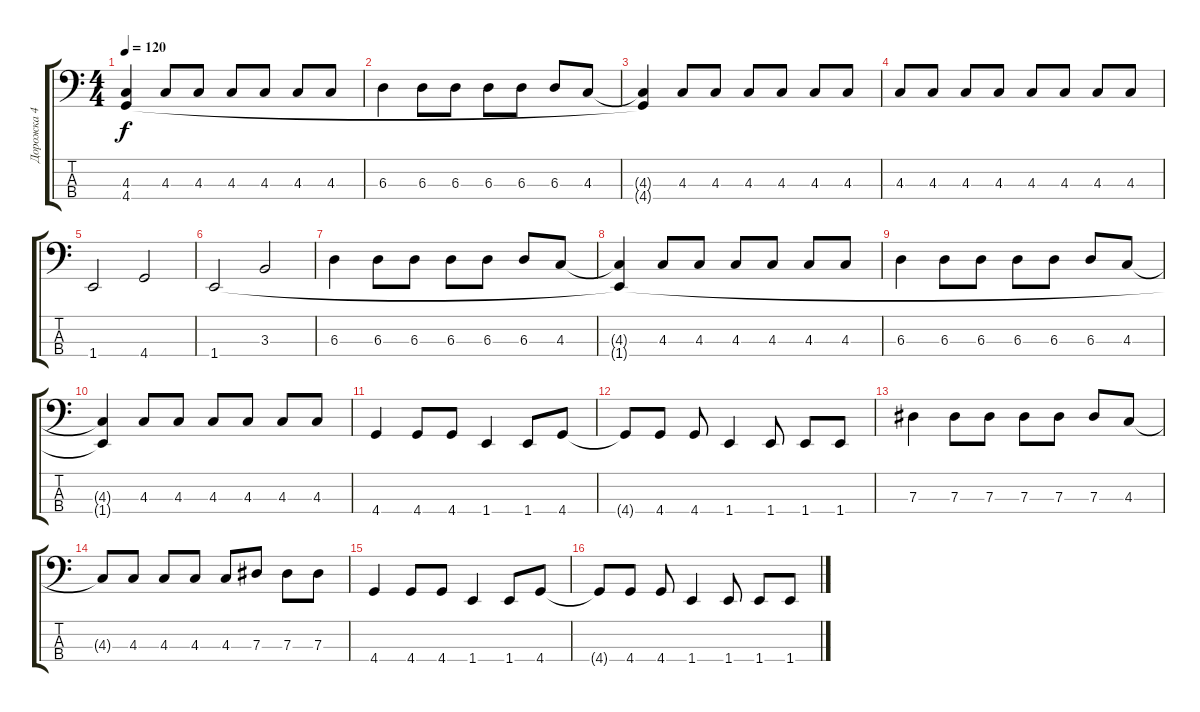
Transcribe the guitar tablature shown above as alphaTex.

\track ("Дорожка 4" "Дорожка 4") {instrument electricbassfinger}
\staff {score tabs}
\tuning (Gb2 Db2 Ab1 Eb1) {hide}
\ts (4 4)
\tempo 120
\clef f4
\ks c
(4.3{t} 4.4{t}).4{dy f} 4.3.8 4.3.8 4.3.8 4.3.8 4.3.8 4.3.8 |
6.3.4 6.3.8 6.3.8 6.3.8 6.3.8 6.3.8 4.3.8 |
(4.3{t} 4.4{t}).4 4.3.8 4.3.8 4.3.8 4.3.8 4.3.8 4.3.8 |
4.3.8 4.3.8 4.3.8 4.3.8 4.3.8 4.3.8 4.3.8 4.3.8 |
1.4.2 4.4.2 |
1.4.2 3.3.2 |
6.3.4 6.3.8 6.3.8 6.3.8 6.3.8 6.3.8 4.3.8 |
(4.3{t} 1.4{t}).4 4.3.8 4.3.8 4.3.8 4.3.8 4.3.8 4.3.8 |
6.3.4 6.3.8 6.3.8 6.3.8 6.3.8 6.3.8 4.3.8 |
(4.3{t} 1.4{t}).4 4.3.8 4.3.8 4.3.8 4.3.8 4.3.8 4.3.8 |
4.4.4 4.4.8 4.4.8 1.4.4 1.4.8 4.4.8 |
4.4{t}.8 4.4.8 4.4.8 1.4.4 1.4.8 1.4.8 1.4.8 |
7.3.4 7.3.8 7.3.8 7.3.8 7.3.8 7.3.8 4.3.8 |
4.3{t}.8 4.3.8 4.3.8 4.3.8 4.3.8 7.3.8 7.3.8 7.3.8 |
4.4.4 4.4.8 4.4.8 1.4.4 1.4.8 4.4.8 |
4.4{t}.8 4.4.8 4.4.8 1.4.4 1.4.8 1.4.8 1.4.8
